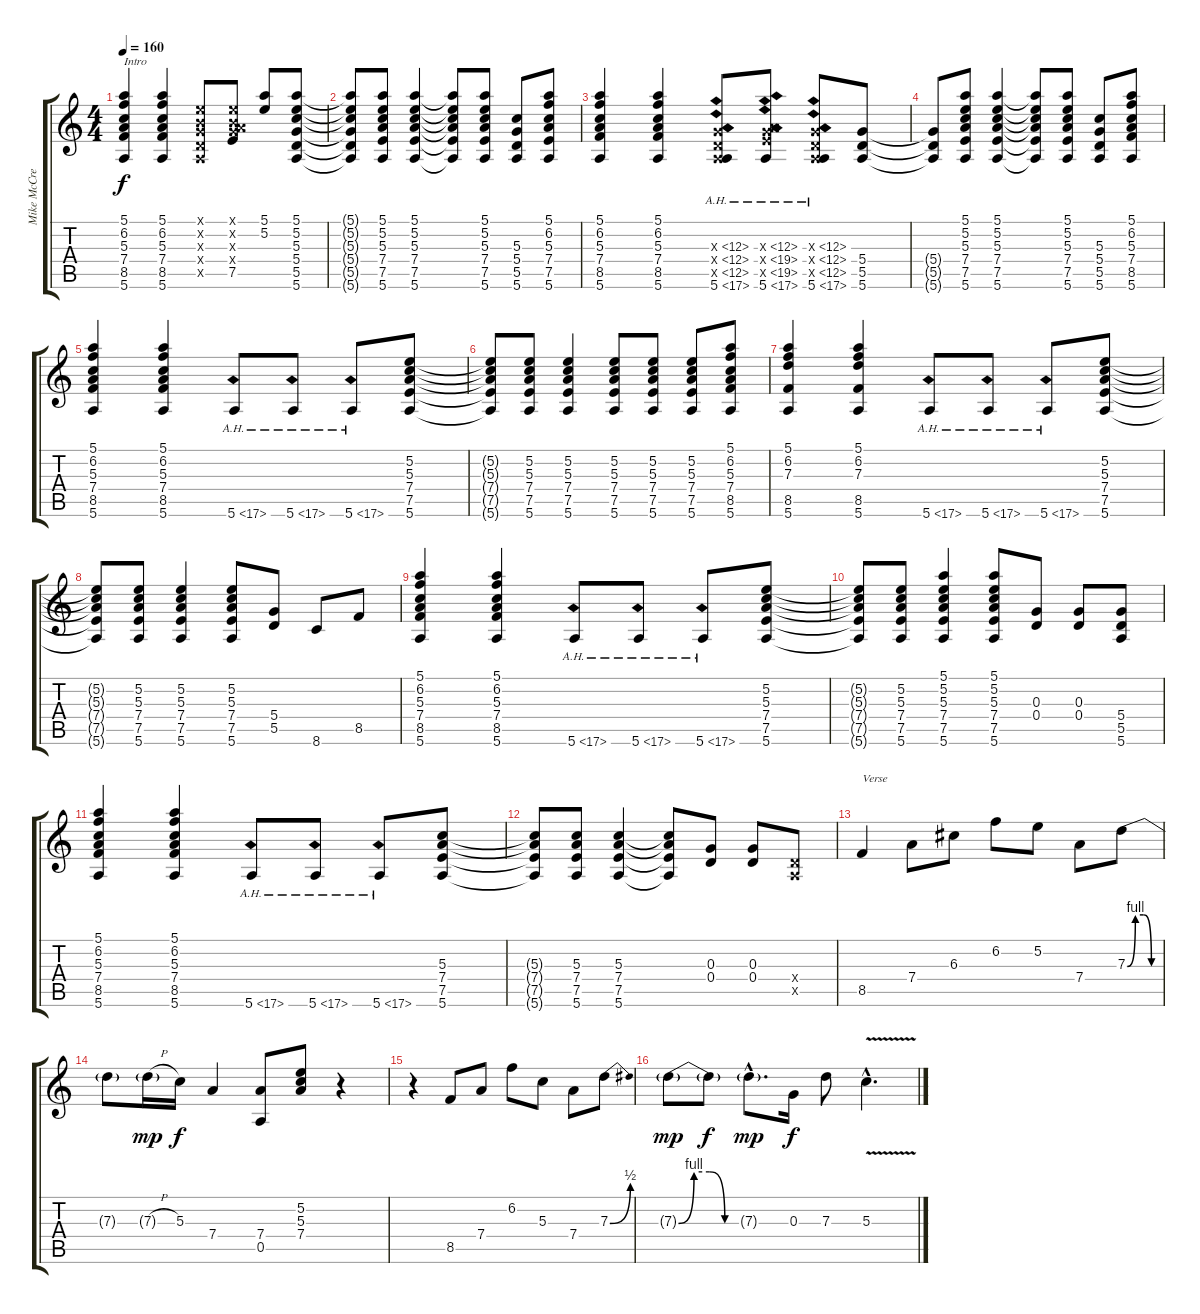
\track ("Mike McCready" "Mike McCre") {instrument distortionguitar}
\staff {score tabs}
\tuning (E4 B3 G3 D3 A2 E2) {hide}
\ts (4 4)
\tempo 160
\clef g2
\ks c
(5.1 6.2 5.3 7.4 8.5 5.6).4{txt "Intro" dy f instrument distortionguitar} (5.1 6.2 5.3 7.4 8.5 5.6).4 (0.1{x} 0.2{x} 0.3{x} 0.4{x} 0.5{x}).8 (0.1{x} 0.2{x} 0.3{x} 7.4{x} 7.5).8 (5.1 5.2).8 (5.1 5.2 5.3 5.4 5.5 5.6).8 |
(5.1{t} 5.2{t} 5.3{t} 5.4{t} 5.5{t} 5.6{t}).8 (5.1 5.2 5.3 7.4 7.5 5.6).8 (5.1 5.2 5.3 7.4 7.5 5.6).4 (5.1{t} 5.2{t} 5.3{t} 7.4{t} 7.5{t} 5.6{t}).8 (5.1 5.2 5.3 7.4 7.5 5.6).8 (5.3 5.4 5.5 5.6).8 (5.1 6.2 5.3 7.4 7.5 5.6).8 |
(5.1 6.2 5.3 7.4 8.5 5.6).4 (5.1 6.2 5.3 7.4 8.5 5.6).4 (0.3{ah 12 x} 0.4{ah 12 x} 0.5{ah 12 x} 5.6{ah 12}).8 (0.3{ah 12 x} 7.4{ah 12 x} 7.5{ah 12 x} 5.6{ah 12}).8 (0.3{ah 12 x} 0.4{ah 12 x} 0.5{ah 12 x} 5.6{ah 12}).8 (5.4 5.5 5.6).8 |
(5.4{t} 5.5{t} 5.6{t}).8 (5.1 5.2 5.3 7.4 7.5 5.6).8 (5.1 5.2 5.3 7.4 7.5 5.6).4 (5.1{t} 5.2{t} 5.3{t} 7.4{t} 7.5{t} 5.6{t}).8 (5.1 5.2 5.3 7.4 7.5 5.6).8 (5.3 5.4 5.5 5.6).8 (5.1 6.2 5.3 7.4 8.5 5.6).8 |
(5.1 6.2 5.3 7.4 8.5 5.6).4 (5.1 6.2 5.3 7.4 8.5 5.6).4 5.6{ah 12}.8 5.6{ah 12}.8 5.6{ah 12}.8 (5.2 5.3 7.4 7.5 5.6).8 |
(5.2{t} 5.3{t} 7.4{t} 7.5{t} 5.6{t}).8 (5.2 5.3 7.4 7.5 5.6).8 (5.2 5.3 7.4 7.5 5.6).4 (5.2 5.3 7.4 7.5 5.6).8 (5.2 5.3 7.4 7.5 5.6).8 (5.2 5.3 7.4 7.5 5.6).8 (5.1 6.2 5.3 7.4 8.5 5.6).8 |
(5.1 6.2 7.3 8.5 5.6).4 (5.1 6.2 7.3 8.5 5.6).4 5.6{ah 12}.8 5.6{ah 12}.8 5.6{ah 12}.8 (5.2 5.3 7.4 7.5 5.6).8 |
(5.2{t} 5.3{t} 7.4{t} 7.5{t} 5.6{t}).8 (5.2 5.3 7.4 7.5 5.6).8 (5.2 5.3 7.4 7.5 5.6).4 (5.2 5.3 7.4 7.5 5.6).8 (5.4 5.5).8 8.6.8 8.5.8 |
(5.1 6.2 5.3 7.4 8.5 5.6).4 (5.1 6.2 5.3 7.4 8.5 5.6).4 5.6{ah 12}.8 5.6{ah 12}.8 5.6{ah 12}.8 (5.2 5.3 7.4 7.5 5.6).8 |
(5.2{t} 5.3{t} 7.4{t} 7.5{t} 5.6{t}).8 (5.2 5.3 7.4 7.5 5.6).8 (5.1 5.2 5.3 7.4 7.5 5.6).4 (5.1 5.2 5.3 7.4 7.5 5.6).8 (0.3 0.4).8 (0.3 0.4).8 (5.4 5.5 5.6).8 |
(5.1 6.2 5.3 7.4 8.5 5.6).4 (5.1 6.2 5.3 7.4 8.5 5.6).4 5.6{ah 12}.8 5.6{ah 12}.8 5.6{ah 12}.8 (5.3 7.4 7.5 5.6).8 |
(5.3{t} 7.4{t} 7.5{t} 5.6{t}).8 (5.3 7.4 7.5 5.6).8 (5.3 7.4 7.5 5.6).4 (5.3{t} 7.4{t} 7.5{t} 5.6{t}).8 (0.3 0.4).8 (0.3 0.4).8 (0.4{x} 0.5{x}).8 |
8.5.4{txt "Verse"} 7.4.8 6.3.8 6.2.8 5.2.8 7.4.8 7.3{be (custom 0 0 15 4 30 4 45 0 60 0)}.8 |
7.3{t}.8 7.3{h g}.16{dy mp} 5.3.16{dy f} 7.4.4 (7.4 0.5).8 (5.2 5.3 7.4).8 r.4 |
r.4 8.5.8 7.4.8 6.2.8 5.3.8 7.4.8 7.3{be (bend 0 0 60 2)}.8 |
7.3{be (custom 0 0 15 4 30 4 45 0 60 0) g}.8{dy mp} 7.3{t}.8{dy f} 7.3{g hac}.8{d dy mp} 0.3.16{dy f} 7.3.8 5.3{v hac}.4{d}
